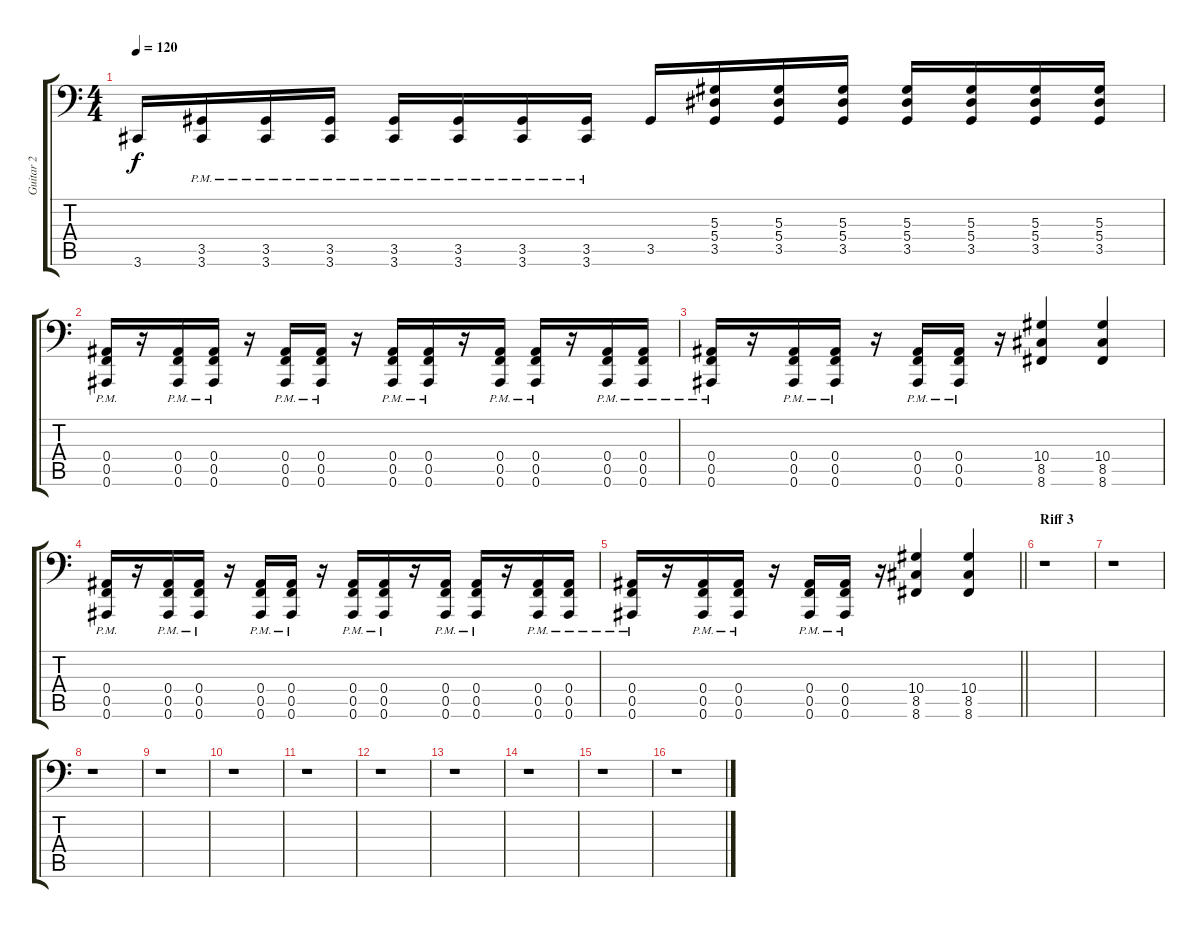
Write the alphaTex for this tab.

\track ("Guitar 2" "Guitar 2") {instrument stringensemble1}
\staff {score tabs}
\tuning (C4 G3 Eb3 Bb2 F2 Bb1) {hide}
\ts (4 4)
\tempo 120
\clef f4
\ks c
3.6.16{dy f} (3.5{pm} 3.6{pm}).16 (3.5{pm} 3.6{pm}).16 (3.5{pm} 3.6{pm}).16 (3.5{pm} 3.6{pm}).16 (3.5{pm} 3.6{pm}).16 (3.5{pm} 3.6{pm}).16 (3.5{pm} 3.6{pm}).16 3.5.16 (5.3 5.4 3.5).16 (5.3 5.4 3.5).16 (5.3 5.4 3.5).16 (5.3 5.4 3.5).16 (5.3 5.4 3.5).16 (5.3 5.4 3.5).16 (5.3 5.4 3.5).16 |
(0.4{pm} 0.5{pm} 0.6{pm}).16 r.16 (0.4{pm} 0.5{pm} 0.6{pm}).16 (0.4{pm} 0.5{pm} 0.6{pm}).16 r.16 (0.4{pm} 0.5{pm} 0.6{pm}).16 (0.4{pm} 0.5{pm} 0.6{pm}).16 r.16 (0.4{pm} 0.5{pm} 0.6{pm}).16 (0.4{pm} 0.5{pm} 0.6{pm}).16 r.16 (0.4{pm} 0.5{pm} 0.6{pm}).16 (0.4{pm} 0.5{pm} 0.6{pm}).16 r.16 (0.4{pm} 0.5{pm} 0.6{pm}).16 (0.4{pm} 0.5{pm} 0.6{pm}).16 |
(0.4{pm} 0.5{pm} 0.6{pm}).16 r.16 (0.4{pm} 0.5{pm} 0.6{pm}).16 (0.4{pm} 0.5{pm} 0.6{pm}).16 r.16 (0.4{pm} 0.5{pm} 0.6{pm}).16 (0.4{pm} 0.5{pm} 0.6{pm}).16 r.16 (10.4 8.5 8.6).4 (10.4 8.5 8.6).4 |
(0.4{pm} 0.5{pm} 0.6{pm}).16 r.16 (0.4{pm} 0.5{pm} 0.6{pm}).16 (0.4{pm} 0.5{pm} 0.6{pm}).16 r.16 (0.4{pm} 0.5{pm} 0.6{pm}).16 (0.4{pm} 0.5{pm} 0.6{pm}).16 r.16 (0.4{pm} 0.5{pm} 0.6{pm}).16 (0.4{pm} 0.5{pm} 0.6{pm}).16 r.16 (0.4{pm} 0.5{pm} 0.6{pm}).16 (0.4{pm} 0.5{pm} 0.6{pm}).16 r.16 (0.4{pm} 0.5{pm} 0.6{pm}).16 (0.4{pm} 0.5{pm} 0.6{pm}).16 |
\barLineRight lightlight
(0.4{pm} 0.5{pm} 0.6{pm}).16 r.16 (0.4{pm} 0.5{pm} 0.6{pm}).16 (0.4{pm} 0.5{pm} 0.6{pm}).16 r.16 (0.4{pm} 0.5{pm} 0.6{pm}).16 (0.4{pm} 0.5{pm} 0.6{pm}).16 r.16 (10.4 8.5 8.6).4 (10.4 8.5 8.6).4 |
\section ("" "Riff 3")
r.1 |
r.1 |
r.1 |
r.1 |
r.1 |
r.1 |
r.1 |
r.1 |
r.1 |
r.1 |
r.1
